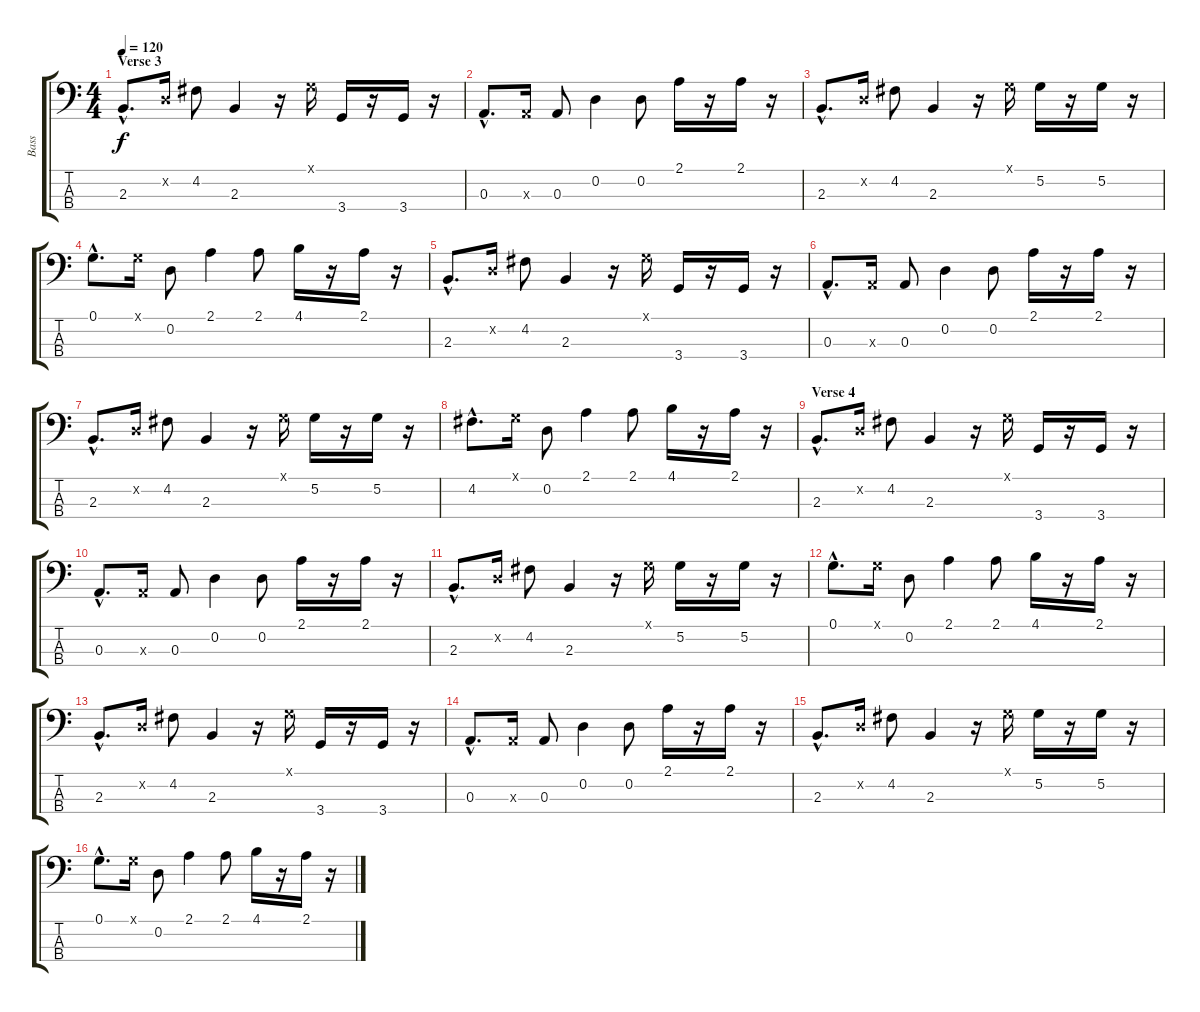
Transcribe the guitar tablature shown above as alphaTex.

\track ("Bass" "Bass") {instrument electricbassfinger}
\staff {score tabs}
\tuning (G2 D2 A1 E1) {hide}
\ts (4 4)
\section ("" "Verse 3")
\tempo 120
\clef f4
\ks c
2.3{hac}.8{d dy f} 0.2{x}.16 4.2.8 2.3.4 r.16 0.1{x}.16 3.4.16 r.16 3.4.16 r.16 |
0.3{hac}.8{d} 0.3{x}.16 0.3.8 0.2.4 0.2.8 2.1.16 r.16 2.1.16 r.16 |
2.3{hac}.8{d} 0.2{x}.16 4.2.8 2.3.4 r.16 0.1{x}.16 5.2.16 r.16 5.2.16 r.16 |
0.1{hac}.8{d} 0.1{x}.16 0.2.8 2.1.4 2.1.8 4.1.16 r.16 2.1.16 r.16 |
2.3{hac}.8{d} 0.2{x}.16 4.2.8 2.3.4 r.16 0.1{x}.16 3.4.16 r.16 3.4.16 r.16 |
0.3{hac}.8{d} 0.3{x}.16 0.3.8 0.2.4 0.2.8 2.1.16 r.16 2.1.16 r.16 |
2.3{hac}.8{d} 0.2{x}.16 4.2.8 2.3.4 r.16 0.1{x}.16 5.2.16 r.16 5.2.16 r.16 |
4.2{hac}.8{d} 0.1{x}.16 0.2.8 2.1.4 2.1.8 4.1.16 r.16 2.1.16 r.16 |
\section ("" "Verse 4")
2.3{hac}.8{d} 0.2{x}.16 4.2.8 2.3.4 r.16 0.1{x}.16 3.4.16 r.16 3.4.16 r.16 |
0.3{hac}.8{d} 0.3{x}.16 0.3.8 0.2.4 0.2.8 2.1.16 r.16 2.1.16 r.16 |
2.3{hac}.8{d} 0.2{x}.16 4.2.8 2.3.4 r.16 0.1{x}.16 5.2.16 r.16 5.2.16 r.16 |
0.1{hac}.8{d} 0.1{x}.16 0.2.8 2.1.4 2.1.8 4.1.16 r.16 2.1.16 r.16 |
2.3{hac}.8{d} 0.2{x}.16 4.2.8 2.3.4 r.16 0.1{x}.16 3.4.16 r.16 3.4.16 r.16 |
0.3{hac}.8{d} 0.3{x}.16 0.3.8 0.2.4 0.2.8 2.1.16 r.16 2.1.16 r.16 |
2.3{hac}.8{d} 0.2{x}.16 4.2.8 2.3.4 r.16 0.1{x}.16 5.2.16 r.16 5.2.16 r.16 |
0.1{hac}.8{d} 0.1{x}.16 0.2.8 2.1.4 2.1.8 4.1.16 r.16 2.1.16 r.16
